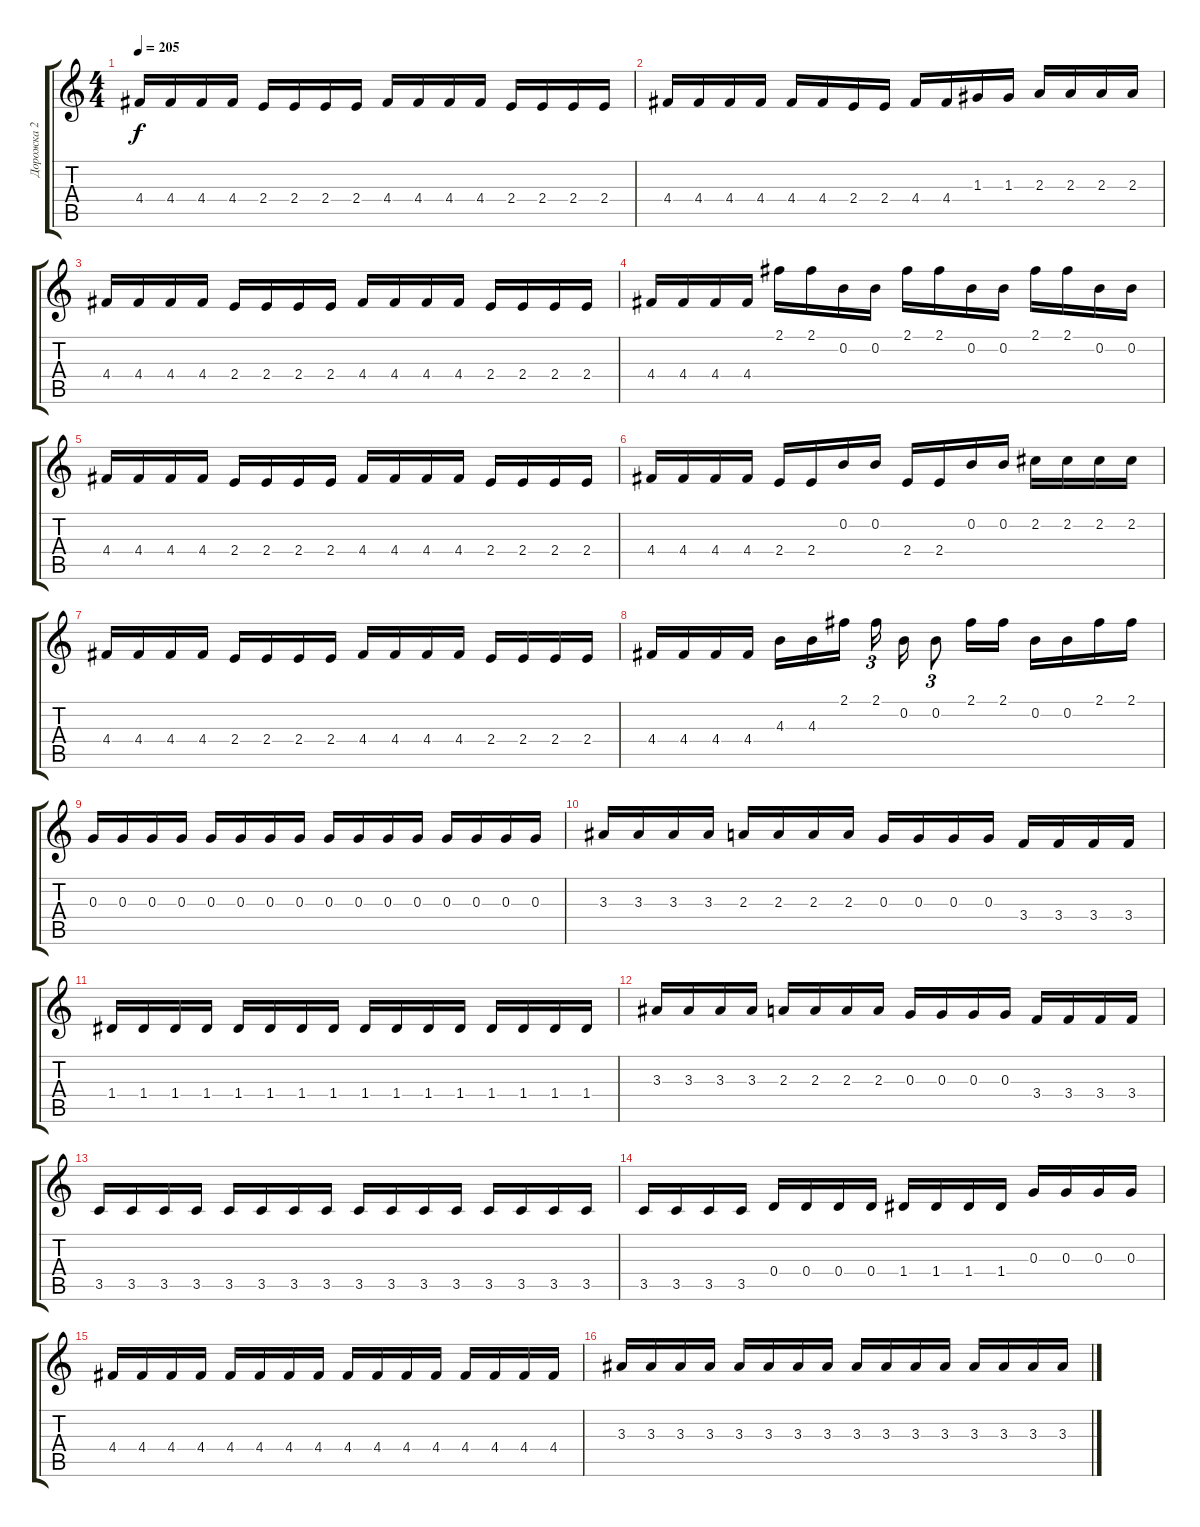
\track ("Дорожка 2" "Дорожка 2") {instrument distortionguitar}
\staff {score tabs}
\tuning (E4 B3 G3 D3 A2 E2) {hide}
\ts (4 4)
\tempo 205
\clef g2
\ks c
4.4.16{dy f} 4.4.16 4.4.16 4.4.16 2.4.16 2.4.16 2.4.16 2.4.16 4.4.16 4.4.16 4.4.16 4.4.16 2.4.16 2.4.16 2.4.16 2.4.16 |
4.4.16 4.4.16 4.4.16 4.4.16 4.4.16 4.4.16 2.4.16 2.4.16 4.4.16 4.4.16 1.3.16 1.3.16 2.3.16 2.3.16 2.3.16 2.3.16 |
4.4.16 4.4.16 4.4.16 4.4.16 2.4.16 2.4.16 2.4.16 2.4.16 4.4.16 4.4.16 4.4.16 4.4.16 2.4.16 2.4.16 2.4.16 2.4.16 |
4.4.16 4.4.16 4.4.16 4.4.16 2.1.16 2.1.16 0.2.16 0.2.16 2.1.16 2.1.16 0.2.16 0.2.16 2.1.16 2.1.16 0.2.16 0.2.16 |
4.4.16 4.4.16 4.4.16 4.4.16 2.4.16 2.4.16 2.4.16 2.4.16 4.4.16 4.4.16 4.4.16 4.4.16 2.4.16 2.4.16 2.4.16 2.4.16 |
4.4.16 4.4.16 4.4.16 4.4.16 2.4.16 2.4.16 0.2.16 0.2.16 2.4.16 2.4.16 0.2.16 0.2.16 2.2.16 2.2.16 2.2.16 2.2.16 |
4.4.16 4.4.16 4.4.16 4.4.16 2.4.16 2.4.16 2.4.16 2.4.16 4.4.16 4.4.16 4.4.16 4.4.16 2.4.16 2.4.16 2.4.16 2.4.16 |
4.4.16 4.4.16 4.4.16 4.4.16 4.3.16 4.3.16 2.1.16{beam splitsecondary} 2.1.16{tu (3 2)} 0.2.16 0.2.8{tu (3 2)} 2.1.16 2.1.16 0.2.16 0.2.16 2.1.16 2.1.16 |
0.3.16 0.3.16 0.3.16 0.3.16 0.3.16 0.3.16 0.3.16 0.3.16 0.3.16 0.3.16 0.3.16 0.3.16 0.3.16 0.3.16 0.3.16 0.3.16 |
3.3.16 3.3.16 3.3.16 3.3.16 2.3.16 2.3.16 2.3.16 2.3.16 0.3.16 0.3.16 0.3.16 0.3.16 3.4.16 3.4.16 3.4.16 3.4.16 |
1.4.16 1.4.16 1.4.16 1.4.16 1.4.16 1.4.16 1.4.16 1.4.16 1.4.16 1.4.16 1.4.16 1.4.16 1.4.16 1.4.16 1.4.16 1.4.16 |
3.3.16 3.3.16 3.3.16 3.3.16 2.3.16 2.3.16 2.3.16 2.3.16 0.3.16 0.3.16 0.3.16 0.3.16 3.4.16 3.4.16 3.4.16 3.4.16 |
3.5.16 3.5.16 3.5.16 3.5.16 3.5.16 3.5.16 3.5.16 3.5.16 3.5.16 3.5.16 3.5.16 3.5.16 3.5.16 3.5.16 3.5.16 3.5.16 |
3.5.16 3.5.16 3.5.16 3.5.16 0.4.16 0.4.16 0.4.16 0.4.16 1.4.16 1.4.16 1.4.16 1.4.16 0.3.16 0.3.16 0.3.16 0.3.16 |
4.4.16 4.4.16 4.4.16 4.4.16 4.4.16 4.4.16 4.4.16 4.4.16 4.4.16 4.4.16 4.4.16 4.4.16 4.4.16 4.4.16 4.4.16 4.4.16 |
3.3.16 3.3.16 3.3.16 3.3.16 3.3.16 3.3.16 3.3.16 3.3.16 3.3.16 3.3.16 3.3.16 3.3.16 3.3.16 3.3.16 3.3.16 3.3.16
